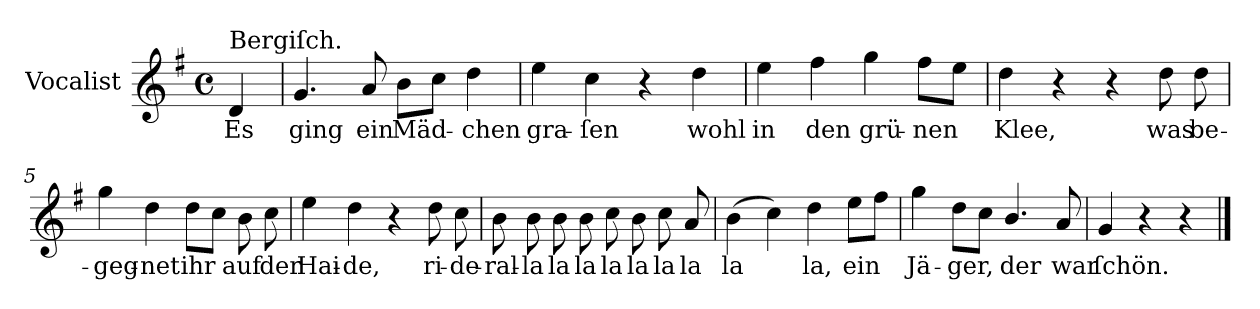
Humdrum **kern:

**kern	**text
*part1	*part1
*staff1	*staff1
*I"Vocalist	*
*k[f#]	*
*G:	*
*M4/4	*
*met(c)	*
=	=
!LO:TX:a:t=Bergiſch.	!
4d	Es
=1	=1
4.g	ging
8a	ein
8bL	Mäd-
8ccJ	.
4dd	-chen
=2	=2
4ee	gra-
4cc	-ſen
4r	.
4dd	wohl
=3	=3
4ee	in
4ff#	den
4gg	grü-
8ff#L	-nen
8eeJ	.
=4	=4
4dd	Klee,
4r	.
4r	.
8dd	was
8dd	be-
=5	=5
4gg	-geg-
4dd	-net
8ddL	ihr
8ccJ	.
8b	auf
8cc	der
=6	=6
4ee	Hai-
4dd	-de,
4r	.
8dd	ri-
8cc	-de-
=7	=7
8b	-ral-
8b	-la
8b	la
8b	la
8cc	la
8b	la
8cc	la
8a	la
=8	=8
(4b	la
4cc)	.
4dd	la,
8eeL	ein
8ff#J	.
=9	=9
4gg	Jä-
8ddL	-ger,
8ccJ	.
4.b/	der
8a	war
=10	=10
4g	ſchön.
4r	.
4r	.
==	==
*-	*-
